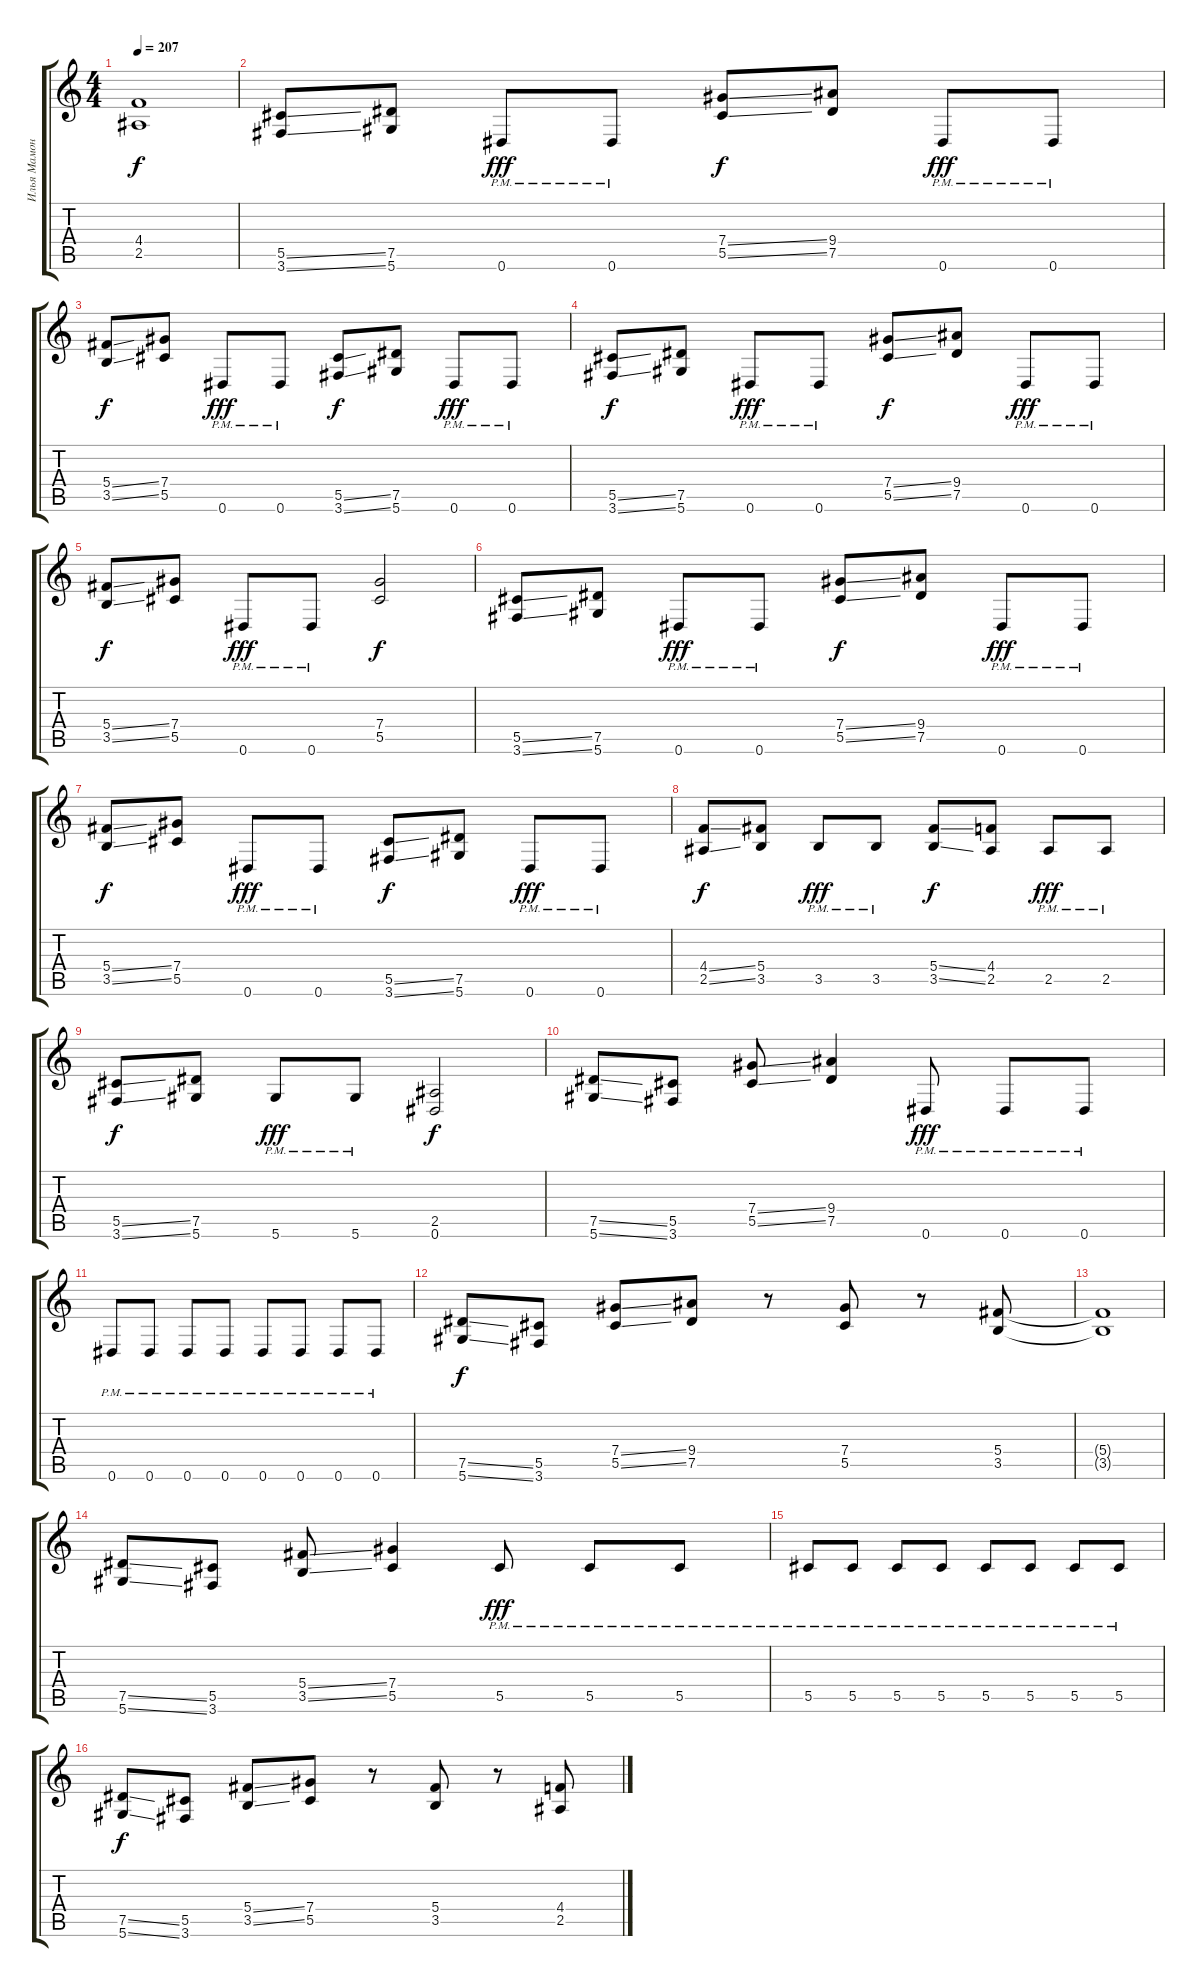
\track ("Илья Мамонтов" "Илья Мамон") {instrument distortionguitar}
\staff {score tabs}
\tuning (Eb4 Bb3 Gb3 Db3 Ab2 Eb2) {hide}
\ts (4 4)
\tempo 207
\clef g2
\ks c
(4.4{t} 2.5{t}).1{dy f} |
(5.5{ss} 3.6{ss}).8 (7.5 5.6).8 0.6{pm}.8{dy fff} 0.6{pm}.8 (7.4{ss} 5.5{ss}).8{dy f} (9.4 7.5).8 0.6{pm}.8{dy fff} 0.6{pm}.8 |
(5.4{ss} 3.5{ss}).8{dy f} (7.4 5.5).8 0.6{pm}.8{dy fff} 0.6{pm}.8 (5.5{ss} 3.6{ss}).8{dy f} (7.5 5.6).8 0.6{pm}.8{dy fff} 0.6{pm}.8 |
(5.5{ss} 3.6{ss}).8{dy f} (7.5 5.6).8 0.6{pm}.8{dy fff} 0.6{pm}.8 (7.4{ss} 5.5{ss}).8{dy f} (9.4 7.5).8 0.6{pm}.8{dy fff} 0.6{pm}.8 |
(5.4{ss} 3.5{ss}).8{dy f} (7.4 5.5).8 0.6{pm}.8{dy fff} 0.6{pm}.8 (7.4 5.5).2{dy f} |
(5.5{ss} 3.6{ss}).8 (7.5 5.6).8 0.6{pm}.8{dy fff} 0.6{pm}.8 (7.4{ss} 5.5{ss}).8{dy f} (9.4 7.5).8 0.6{pm}.8{dy fff} 0.6{pm}.8 |
(5.4{ss} 3.5{ss}).8{dy f} (7.4 5.5).8 0.6{pm}.8{dy fff} 0.6{pm}.8 (5.5{ss} 3.6{ss}).8{dy f} (7.5 5.6).8 0.6{pm}.8{dy fff} 0.6{pm}.8 |
(4.4{ss} 2.5{ss}).8{dy f} (5.4 3.5).8 3.5{pm}.8{dy fff} 3.5{pm}.8 (5.4{ss} 3.5{ss}).8{dy f} (4.4 2.5).8 2.5{pm}.8{dy fff} 2.5{pm}.8 |
(5.5{ss} 3.6{ss}).8{dy f} (7.5 5.6).8 5.6{pm}.8{dy fff} 5.6{pm}.8 (2.5 0.6).2{dy f} |
(7.5{ss} 5.6{ss}).8 (5.5 3.6).8 (7.4{ss} 5.5{ss}).8 (9.4 7.5).4 0.6{pm}.8{dy fff} 0.6{pm}.8 0.6{pm}.8 |
0.6{pm}.8 0.6{pm}.8 0.6{pm}.8 0.6{pm}.8 0.6{pm}.8 0.6{pm}.8 0.6{pm}.8 0.6{pm}.8 |
(7.5{ss} 5.6{ss}).8{dy f} (5.5 3.6).8 (7.4{ss} 5.5{ss}).8 (9.4 7.5).8 r.8 (7.4 5.5).8 r.8 (5.4 3.5).8 |
(5.4{t} 3.5{t}).1 |
(7.5{ss} 5.6{ss}).8 (5.5 3.6).8 (5.4{ss} 3.5{ss}).8 (7.4 5.5).4 5.5{pm}.8{dy fff} 5.5{pm}.8 5.5{pm}.8 |
5.5{pm}.8 5.5{pm}.8 5.5{pm}.8 5.5{pm}.8 5.5{pm}.8 5.5{pm}.8 5.5{pm}.8 5.5{pm}.8 |
(7.5{ss} 5.6{ss}).8{dy f} (5.5 3.6).8 (5.4{ss} 3.5{ss}).8 (7.4 5.5).8 r.8 (5.4 3.5).8 r.8 (4.4 2.5).8
